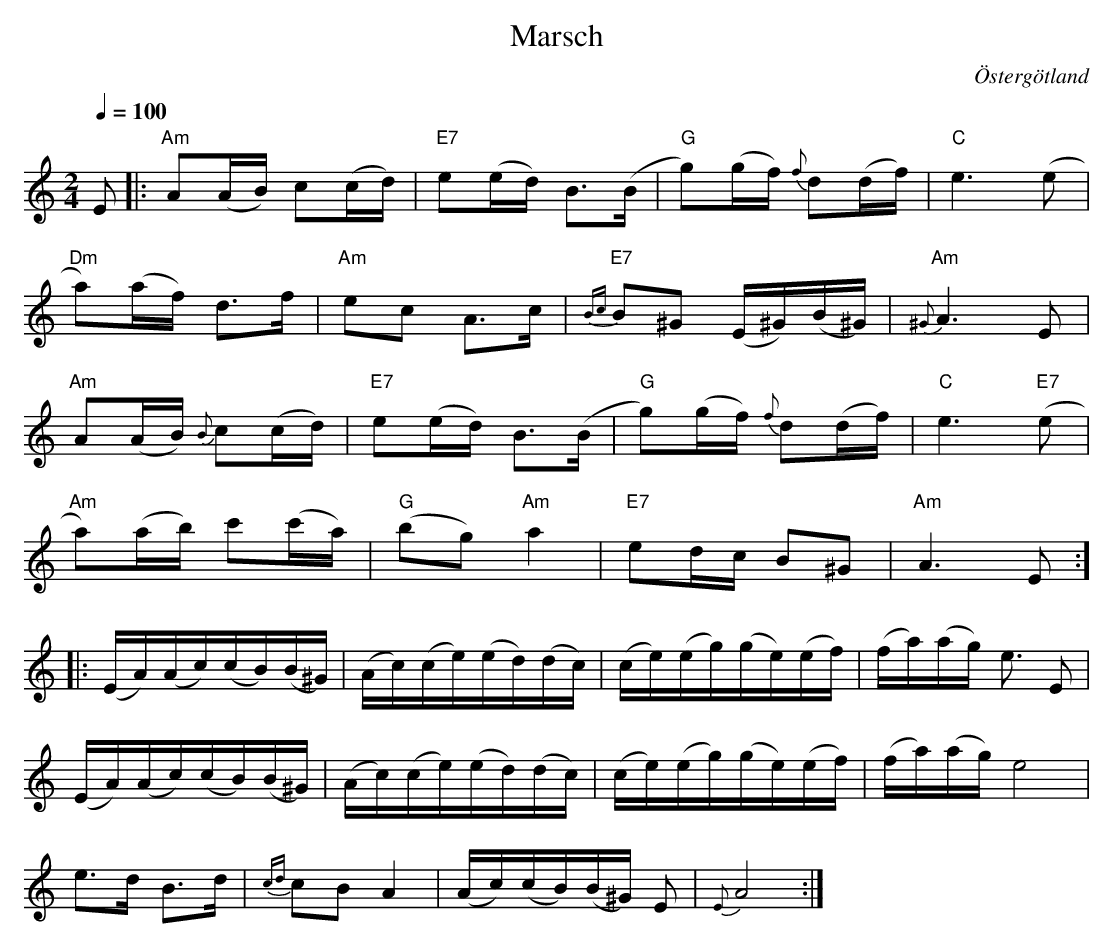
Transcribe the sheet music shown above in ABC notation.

X:1
T:Marsch
O:Östergötland
Q:1/4=100
M: 2/4
L: 1/16
K: Am
E2 |: "Am"A2(AB) c2(cd) | "E7"e2(ed) B3(B |"G" g2)(gf){f} d2(df) |"C" e6 (e2 |
"Dm"a2)(af) d3f | "Am"e2c2 A3c |"E7"{Bc} B2^G2 (E^G)(B^G)|"Am"{^G} A6 E2 |
"Am"A2(AB){B} c2(cd) | "E7"e2(ed) B3(B |"G" g2)(gf){f} d2(df) |"C" e6"E7" (e2 |
"Am"a2)(ab) c'2(c'a) |"G" (b2g2)"Am" a4 |"E7" e2dc B2^G2|"Am" A6 E2:]
|:(EA)(Ac)(cB)(B^G)|(Ac)(ce)(ed)(dc)|(ce)(eg)(ge)(ef)|(fa)(ag) e3 E2|
(EA)(Ac)(cB)(B^G)|(Ac)(ce)(ed)(dc)|(ce)(eg)(ge)(ef)|(fa)(ag)e8|
e3d B3d |{cd} c2B2A4 | (Ac)(cB)(B^G) E2|{E} A8 :|
